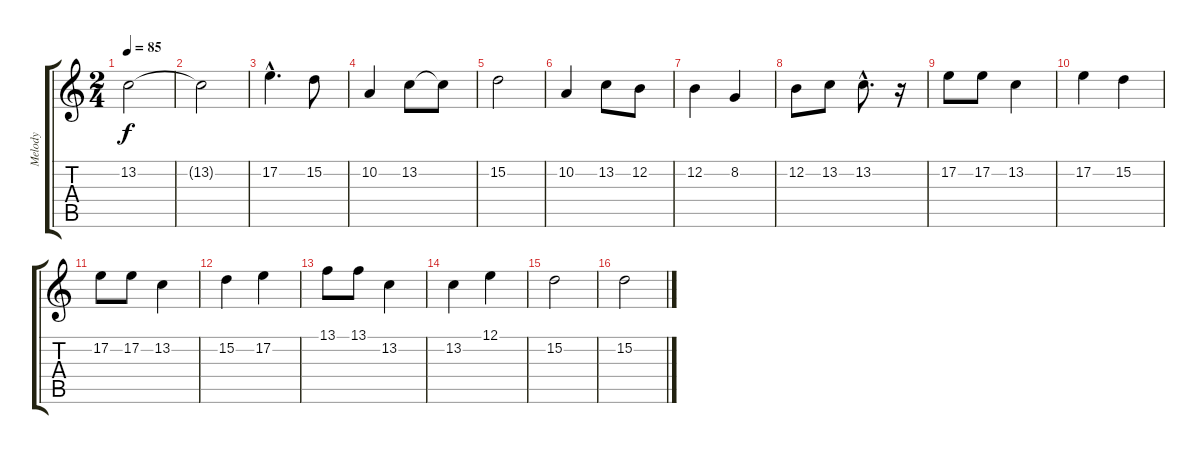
\track ("Melody" "Melody") {instrument piccolo}
\staff {score tabs}
\tuning (E4 B3 G3 D3 A2 E2) {hide}
\ts (2 4)
\tempo 85
\clef g2
\ks c
13.2.2{dy f} |
13.2{t}.2 |
17.2{hac}.4{d} 15.2.8 |
10.2.4 13.2.8 13.2{t}.8 |
15.2.2 |
10.2.4 13.2.8 12.2.8 |
12.2.4 8.2.4 |
12.2.8 13.2.8 13.2{hac}.8{d} r.16 |
17.2.8{instrument clarinet} 17.2.8 13.2.4 |
17.2.4 15.2.4 |
17.2.8 17.2.8 13.2.4 |
15.2.4 17.2.4 |
13.1.8 13.1.8 13.2.4 |
13.2.4 12.1.4 |
15.2.2 |
15.2.2
